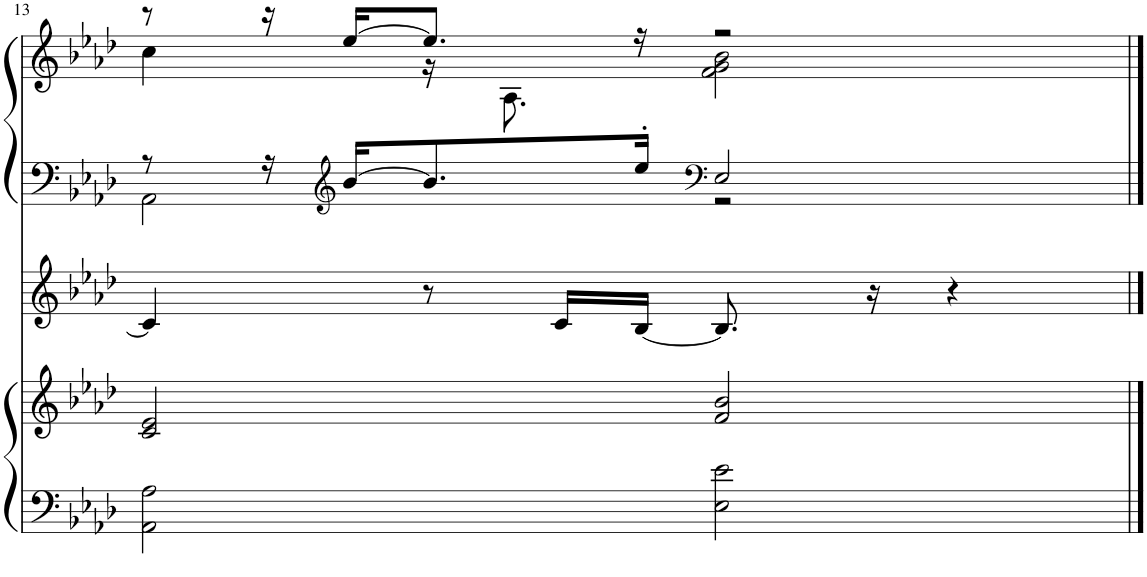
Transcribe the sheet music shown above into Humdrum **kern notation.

**kern	**kern	**kern	**kern	**kern
*part3	*part3	*part2	*part1	*part1
*staff5	*staff4	*staff3	*staff2	*staff1
*I"Bright Piano	*	*I"Tenor Sax	*I"Grand Piano, All Of Me	*
*I'Pno	*	*I'T Sax	*I'Pno	*
!!LO:PB:g=z
*clefF4	*clefG2	*clefG2	*clefG2	*clefG2
*	*	*Trd8c14	*	*
*k[b-e-a-d-]	*k[b-e-a-d-]	*k[b-e-a-d-]	*k[b-e-a-d-]	*k[b-e-a-d-]
*M2/2	*M2/2	*M2/2	*M2/2	*M2/2
=13	=13	=13	=13	=13
*	*	*	*^	*^
2AA-\ 2A-\	2c/ 2e-/	4c/]	8r	2AA-\	8r	4cc\
.	.	.	16r	.	16r	.
*	*	*	*clefG2	*	*	*
.	.	.	[16b-/KL	.	[16ee-/KL	.
.	.	8r	8.b-/]	.	8.ee-/J]	16r
.	.	.	.	.	.	8.A-\
.	.	16c/LL	.	.	.	.
.	.	[16B-/JJ	16ee-'/Jk	.	16r	.
*	*	*	*clefF4	*	*	*
2E-\ 2e-\	2f/ 2b-/	8.B-/]	2E-/	2r	2r	2f\ 2g\ 2b-\
.	.	16r	.	.	.	.
.	.	4r	.	.	.	.
*	*	*	*v	*v	*	*
*	*	*	*	*v	*v
==	==	==	==	==
*-	*-	*-	*-	*-
